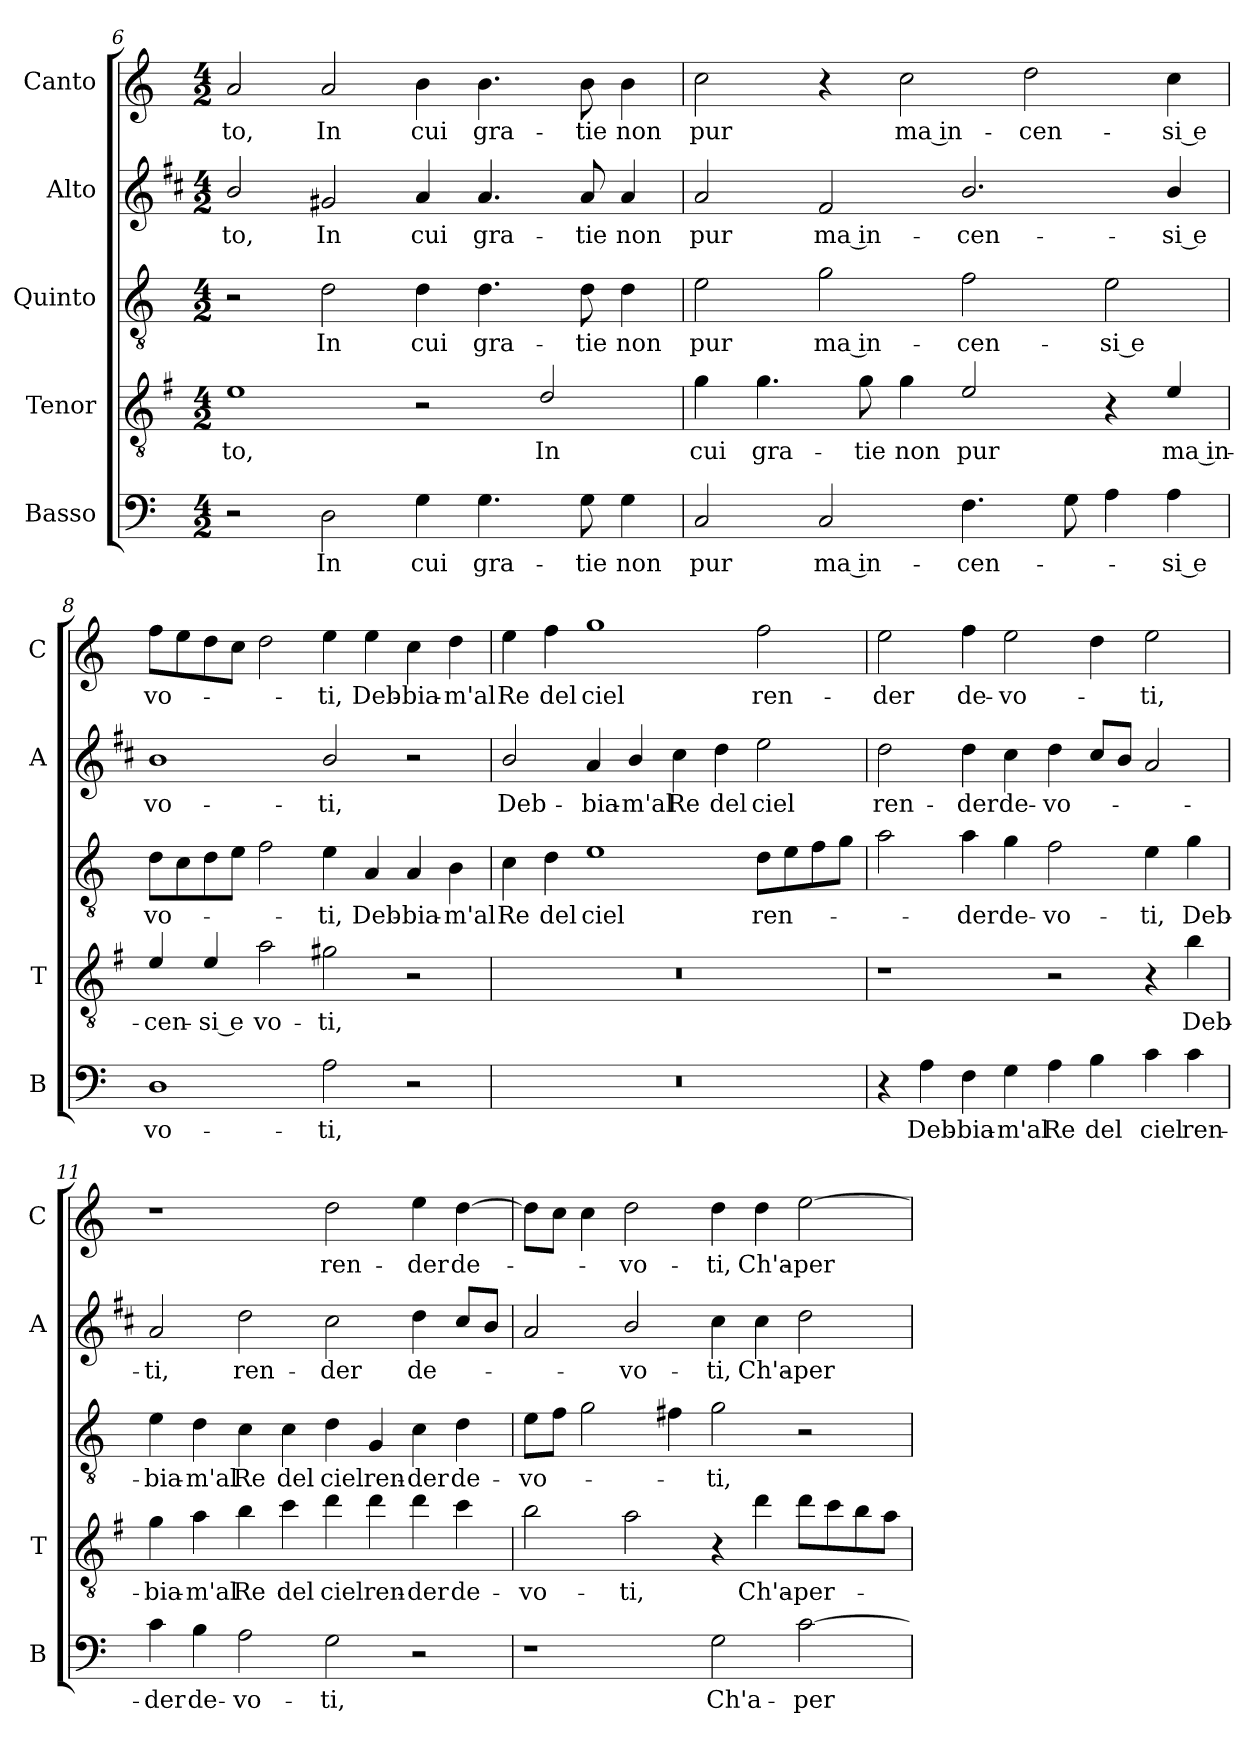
**kern	**text	**kern	**text	**kern	**text	**kern	**text	**kern	**text
*part5	*part5	*part4	*part4	*part3	*part3	*part2	*part2	*part1	*part1
*staff5	*staff5	*staff4	*staff4	*staff3	*staff3	*staff2	*staff2	*staff1	*staff1
*I"Basso	*	*I"Tenor	*	*I"Quinto	*	*I"Alto	*	*I"Canto	*
*I'B	*	*I'T	*	*	*	*I'A	*	*I'C	*
*clefF4	*	*clefGv2	*	*clefGv2	*	*clefG2	*	*clefG2	*
*	*	*ITrd4c7	*	*	*	*ITrd1c2	*	*	*
*k[]	*	*k[]	*	*k[]	*	*k[]	*	*k[]	*
*C:	*	*C:	*	*C:	*	*C:	*	*C:	*
*M4/2	*	*M4/2	*	*M4/2	*	*M4/2	*	*M4/2	*
=6	=6	=6	=6	=6	=6	=6	=6	=6	=6
!	!	!	!LO:LY:b	!	!	!	!LO:LY:b	!	!LO:LY:b
2r	.	1A	-to,	2r	.	2a/	-to,	2a/	-to,
!	!LO:LY:b	!	!	!	!LO:LY:b	!	!LO:LY:b	!	!LO:LY:b
2D\	In	.	.	2d\	In	2f#X/	In	2a/	In
!	!LO:LY:b	!	!	!	!LO:LY:b	!	!LO:LY:b	!	!LO:LY:b
4G\	cui	2rc	.	4d\	cui	4g/	cui	4b\	cui
!	!LO:LY:b	!	!	!	!LO:LY:b	!	!LO:LY:b	!	!LO:LY:b
4.G\	gra-	.	.	4.d\	gra-	4.g/	gra-	4.b\	gra-
!	!	!	!LO:LY:b	!	!	!	!	!	!
.	.	2G/	In	.	.	.	.	.	.
!	!LO:LY:b	!	!	!	!LO:LY:b	!	!LO:LY:b	!	!LO:LY:b
8G\	-tie	.	.	8d\	-tie	8g/	-tie	8b\	-tie
!	!LO:LY:b	!	!	!	!LO:LY:b	!	!LO:LY:b	!	!LO:LY:b
4G\	non	.	.	4d\	non	4g/	non	4b\	non
=7	=7	=7	=7	=7	=7	=7	=7	=7	=7
!	!LO:LY:b	!	!LO:LY:b	!	!LO:LY:b	!	!LO:LY:b	!	!LO:LY:b
2C/	pur	4c\	cui	2e\	pur	2g/	pur	2cc\	pur
!	!	!	!LO:LY:b	!	!	!	!	!	!
.	.	4.c\	gra-	.	.	.	.	.	.
!	!LO:LY:b	!	!	!	!LO:LY:b	!	!LO:LY:b	!	!
2C/	ma in-	.	.	2g\	ma in-	2e/	ma in-	4r	.
!	!	!	!LO:LY:b	!	!	!	!	!	!
.	.	8c\	-tie	.	.	.	.	.	.
!	!	!	!LO:LY:b	!	!	!	!	!	!LO:LY:b
.	.	4c\	non	.	.	.	.	2cc\	ma in-
!	!LO:LY:b	!	!LO:LY:b	!	!LO:LY:b	!	!LO:LY:b	!	!
4.F\	-cen-	2A/	pur	2f\	-cen-	2.a/	-cen-	.	.
!	!	!	!	!	!	!	!	!	!LO:LY:b
.	.	.	.	.	.	.	.	2dd\	-cen-
8G\	.	.	.	.	.	.	.	.	.
!	!	!	!	!	!LO:LY:b	!	!	!	!
4A\	.	4r	.	2e\	-si e	.	.	.	.
!	!LO:LY:b	!	!LO:LY:b	!	!	!	!LO:LY:b	!	!LO:LY:b
4A\	-si e	4A/	ma in-	.	.	4a/	-si e	4cc\	-si e
!!LO:LB:g=z
=8	=8	=8	=8	=8	=8	=8	=8	=8	=8
!	!LO:LY:b	!	!LO:LY:b	!	!LO:LY:b	!	!LO:LY:b	!	!LO:LY:b
1D	vo-	4A/	-cen-	8d\L	vo-	1a	vo-	8ff\L	vo-
.	.	.	.	8c\	.	.	.	8ee\	.
!	!	!	!LO:LY:b	!	!	!	!	!	!
.	.	4A/	-si e	8d\	.	.	.	8dd\	.
.	.	.	.	8e\J	.	.	.	8cc\J	.
!	!	!	!LO:LY:b	!	!	!	!	!	!
.	.	2d\	vo-	2f\	.	.	.	2dd\	.
!	!LO:LY:b	!	!LO:LY:b	!	!LO:LY:b	!	!LO:LY:b	!	!LO:LY:b
2A\	-ti,	2c#X\	-ti,	4e\	-ti,	2a/	-ti,	4ee\	-ti,
!	!	!	!	!	!LO:LY:b	!	!	!	!LO:LY:b
.	.	.	.	4A/	Deb-	.	.	4ee\	Deb-
!	!	!	!	!	!LO:LY:b	!	!	!	!LO:LY:b
2r	.	2r	.	4A/	-bia-	2r	.	4cc\	-bia-
!	!	!	!	!	!LO:LY:b	!	!	!	!LO:LY:b
.	.	.	.	4B\	-m'al	.	.	4dd\	-m'al
=9	=9	=9	=9	=9	=9	=9	=9	=9	=9
!	!	!	!	!	!LO:LY:b	!	!LO:LY:b	!	!LO:LY:b
0r	.	0r	.	4c\	Re	2a/	Deb-	4ee\	Re
!	!	!	!	!	!LO:LY:b	!	!	!	!LO:LY:b
.	.	.	.	4d\	del	.	.	4ff\	del
!	!	!	!	!	!LO:LY:b	!	!LO:LY:b	!	!LO:LY:b
.	.	.	.	1e	ciel	4g/	-bia-	1gg	ciel
!	!	!	!	!	!	!	!LO:LY:b	!	!
.	.	.	.	.	.	4a/	-m'al	.	.
!	!	!	!	!	!	!	!LO:LY:b	!	!
.	.	.	.	.	.	4b\	Re	.	.
!	!	!	!	!	!	!	!LO:LY:b	!	!
.	.	.	.	.	.	4cc\	del	.	.
!	!	!	!	!	!LO:LY:b	!	!LO:LY:b	!	!LO:LY:b
.	.	.	.	8d\L	ren-	2dd\	ciel	2ff\	ren-
.	.	.	.	8e\	.	.	.	.	.
.	.	.	.	8f\	.	.	.	.	.
.	.	.	.	8g\J	.	.	.	.	.
=10	=10	=10	=10	=10	=10	=10	=10	=10	=10
!	!	!	!	!	!	!	!LO:LY:b	!	!LO:LY:b
4r	.	1r	.	2a\	.	2cc\	ren-	2ee\	-der
!	!LO:LY:b	!	!	!	!	!	!	!	!
4A\	Deb-	.	.	.	.	.	.	.	.
!	!LO:LY:b	!	!	!	!LO:LY:b	!	!LO:LY:b	!	!LO:LY:b
4F\	-bia-	.	.	4a\	-der	4cc\	-der	4ff\	de-
!	!LO:LY:b	!	!	!	!LO:LY:b	!	!LO:LY:b	!	!LO:LY:b
4G\	-m'al	.	.	4g\	de-	4b\	de-	2ee\	-vo-
!	!LO:LY:b	!	!	!	!LO:LY:b	!	!LO:LY:b	!	!
4A\	Re	2r	.	2f\	-vo-	4cc\	-vo-	.	.
!	!LO:LY:b	!	!	!	!	!	!	!	!
4B\	del	.	.	.	.	8b/L	.	4dd\	.
.	.	.	.	.	.	8a/J	.	.	.
!	!LO:LY:b	!	!	!	!LO:LY:b	!	!	!	!LO:LY:b
4c\	ciel	4r	.	4e\	-ti,	2g/	.	2ee\	-ti,
!	!LO:LY:b	!	!LO:LY:b	!	!LO:LY:b	!	!	!	!
4c\	ren-	4e\	Deb-	4g\	Deb-	.	.	.	.
!!LO:PB:g=z
=11	=11	=11	=11	=11	=11	=11	=11	=11	=11
!	!LO:LY:b	!	!LO:LY:b	!	!LO:LY:b	!	!LO:LY:b	!	!
4c\	-der	4c\	-bia-	4e\	-bia-	2g/	-ti,	1r	.
!	!LO:LY:b	!	!LO:LY:b	!	!LO:LY:b	!	!	!	!
4B\	de-	4d\	-m'al	4d\	-m'al	.	.	.	.
!	!LO:LY:b	!	!LO:LY:b	!	!LO:LY:b	!	!LO:LY:b	!	!
2A\	-vo-	4e\	Re	4c\	Re	2cc\	ren-	.	.
!	!	!	!LO:LY:b	!	!LO:LY:b	!	!	!	!
.	.	4f\	del	4c\	del	.	.	.	.
!	!LO:LY:b	!	!LO:LY:b	!	!LO:LY:b	!	!LO:LY:b	!	!LO:LY:b
2G\	-ti,	4g\	ciel	4d\	ciel	2b\	-der	2dd\	ren-
!	!	!	!LO:LY:b	!	!LO:LY:b	!	!	!	!
.	.	4g\	ren-	4G/	ren-	.	.	.	.
!	!	!	!LO:LY:b	!	!LO:LY:b	!	!LO:LY:b	!	!LO:LY:b
2r	.	4g\	-der	4c\	-der	4cc\	de-	4ee\	-der
!	!	!	!LO:LY:b	!	!LO:LY:b	!	!	!	!LO:LY:b
.	.	4f\	de-	4d\	de-	8b/L	.	[4dd\	de-
.	.	.	.	.	.	8a/J	.	.	.
=12	=12	=12	=12	=12	=12	=12	=12	=12	=12
!	!	!	!LO:LY:b	!	!LO:LY:b	!	!	!	!
1r	.	2e\	-vo-	8e\L	-vo-	2g/	.	8dd\L]	.
.	.	.	.	8f\J	.	.	.	8cc\J	.
.	.	.	.	2g\	.	.	.	4cc\	.
!	!	!	!LO:LY:b	!	!	!	!LO:LY:b	!	!LO:LY:b
.	.	2d\	-ti,	.	.	2a/	-vo-	2dd\	-vo-
.	.	.	.	4f#X\	.	.	.	.	.
!	!LO:LY:b	!	!	!	!LO:LY:b	!	!LO:LY:b	!	!LO:LY:b
2G\	Ch'a-	4r	.	2g\	-ti,	4b\	-ti,	4dd\	-ti,
!	!	!	!LO:LY:b	!	!	!	!LO:LY:b	!	!LO:LY:b
.	.	4g\	Ch'a-	.	.	4b\	Ch'a-	4dd\	Ch'a-
!	!LO:LY:b	!	!LO:LY:b	!	!	!	!LO:LY:b	!	!LO:LY:b
[2c\	-per-	8g\L	-per-	2r	.	2cc\	-per-	[2ee\	-per-
.	.	8f\	.	.	.	.	.	.	.
.	.	8e\	.	.	.	.	.	.	.
.	.	8d\J	.	.	.	.	.	.	.
=	=	=	=	=	=	=	=	=	=
*-	*-	*-	*-	*-	*-	*-	*-	*-	*-
